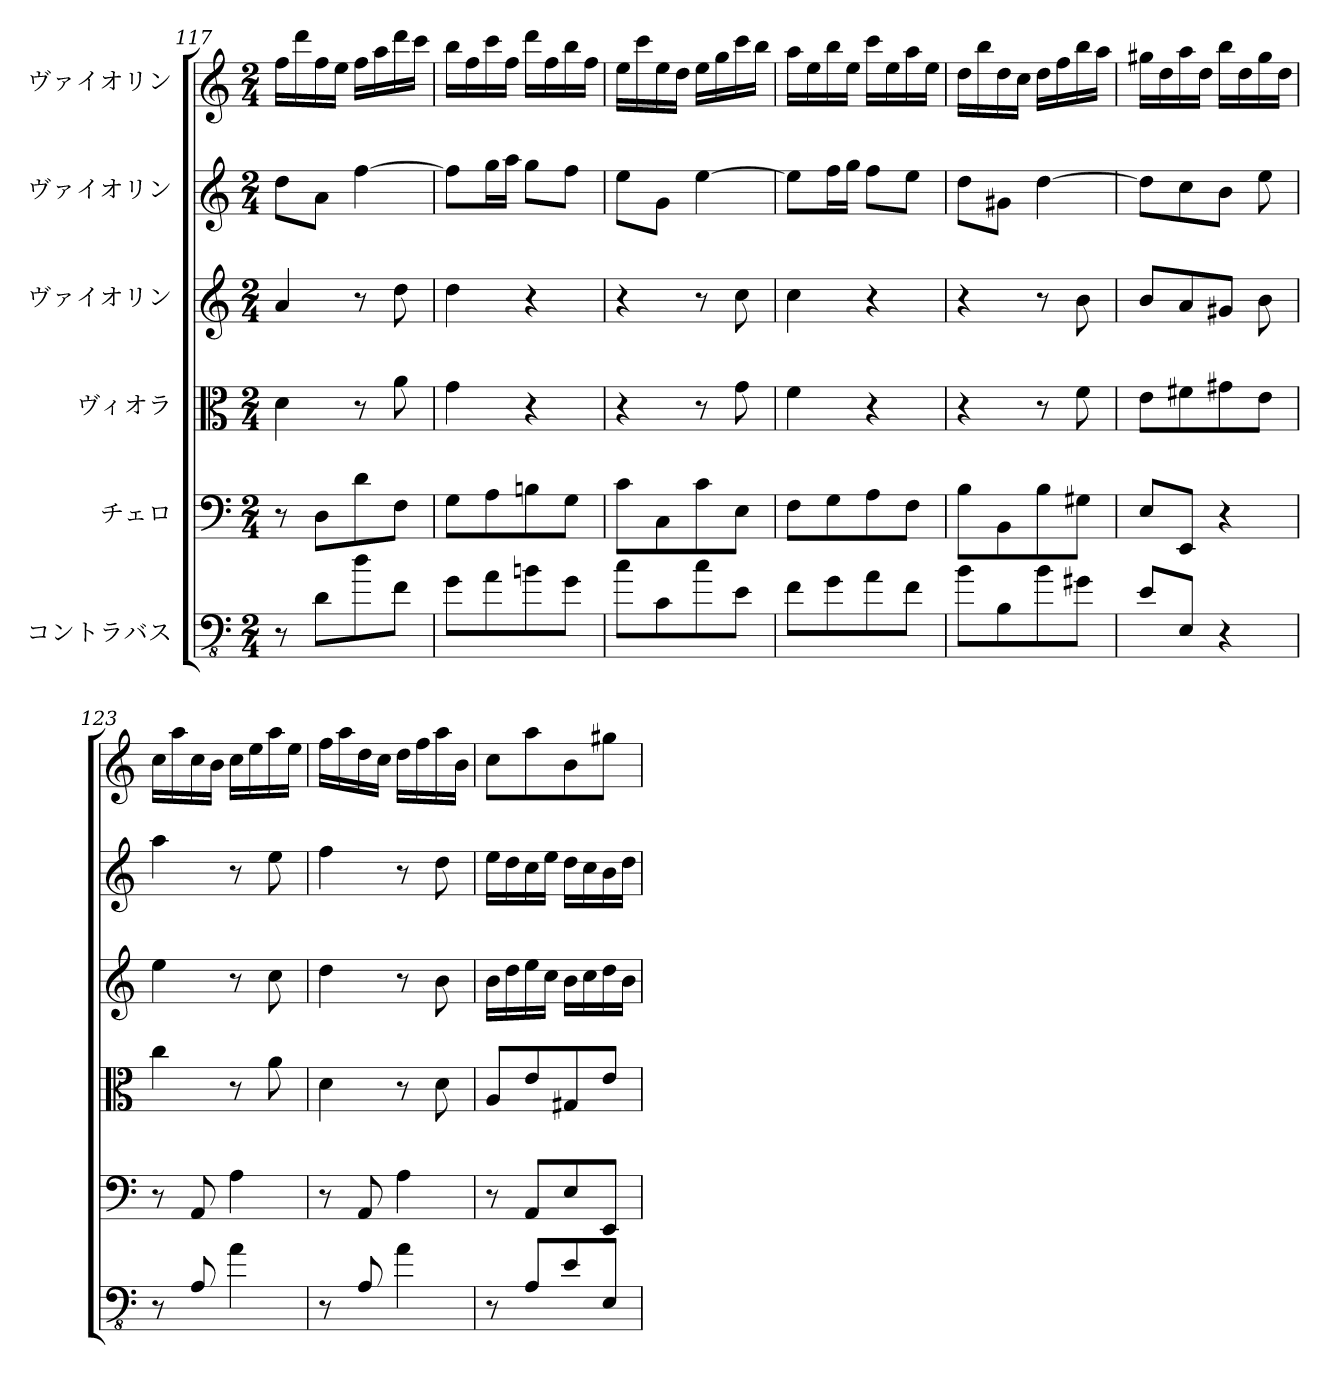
**kern	**kern	**kern	**kern	**kern	**kern
*part6	*part5	*part4	*part3	*part2	*part1
*staff6	*staff5	*staff4	*staff3	*staff2	*staff1
*I"コントラバス	*I"チェロ	*I"ヴィオラ	*I"ヴァイオリン	*I"ヴァイオリン	*I"ヴァイオリン
*clefFv4	*clefF4	*clefC3	*clefG2	*clefG2	*clefG2
*ITrd7c12	*	*	*	*	*
*k[]	*k[]	*k[]	*k[]	*k[]	*k[]
*M2/4	*M2/4	*M2/4	*M2/4	*M2/4	*M2/4
=117	=117	=117	=117	=117	=117
8r	8r	4d\	4a/	8dd\L	16ff\LL
.	.	.	.	.	16ddd\
8DD\L	8D\L	.	.	8a\J	16ff\
.	.	.	.	.	16ee\JJ
8D\	8d\	8r	8r	[4ff\	16ff\LL
.	.	.	.	.	16aa\
8FF\J	8F\J	8a\	8dd\	.	16ddd\
.	.	.	.	.	16ccc\JJ
!!LO:LB:g=z
=118	=118	=118	=118	=118	=118
8GG\L	8G\L	4g\	4dd\	8ff\L]	16bb\LL
.	.	.	.	.	16ff\
8AA\	8A\	.	.	16gg\L	16ccc\
.	.	.	.	16aa\JJ	16ff\JJ
8BBn\	8Bn\	4r	4r	8gg\L	16ddd\LL
.	.	.	.	.	16ff\
8GG\J	8G\J	.	.	8ff\J	16bb\
.	.	.	.	.	16ff\JJ
=119	=119	=119	=119	=119	=119
8C\L	8c\L	4r	4r	8ee\L	16ee\LL
.	.	.	.	.	16ccc\
8CC\	8C\	.	.	8g\J	16ee\
.	.	.	.	.	16dd\JJ
8C\	8c\	8r	8r	[4ee\	16ee\LL
.	.	.	.	.	16gg\
8EE\J	8E\J	8g\	8cc\	.	16ccc\
.	.	.	.	.	16bb\JJ
=120	=120	=120	=120	=120	=120
8FF\L	8F\L	4f\	4cc\	8ee\L]	16aa\LL
.	.	.	.	.	16ee\
8GG\	8G\	.	.	16ff\L	16bb\
.	.	.	.	16gg\JJ	16ee\JJ
8AA\	8A\	4r	4r	8ff\L	16ccc\LL
.	.	.	.	.	16ee\
8FF\J	8F\J	.	.	8ee\J	16aa\
.	.	.	.	.	16ee\JJ
=121	=121	=121	=121	=121	=121
8BB\L	8B\L	4r	4r	8dd\L	16dd\LL
.	.	.	.	.	16bb\
8BBB\	8BB\	.	.	8g#X\J	16dd\
.	.	.	.	.	16cc\JJ
8BB\	8B\	8r	8r	[4dd\	16dd\LL
.	.	.	.	.	16ff\
8GG#X\J	8G#X\J	8f\	8b\	.	16bb\
.	.	.	.	.	16aa\JJ
=122	=122	=122	=122	=122	=122
8EE/L	8E/L	8e\L	8b/L	8dd\L]	16gg#X\LL
.	.	.	.	.	16dd\
8EEE/J	8EE/J	8f#X\	8a/	8cc\	16aa\
.	.	.	.	.	16dd\JJ
4r	4r	8g#X\	8g#X/J	8b\J	16bb\LL
.	.	.	.	.	16dd\
.	.	8e\J	8b\	8ee\	16gg#\
.	.	.	.	.	16dd\JJ
!!LO:PB:g=z
=123	=123	=123	=123	=123	=123
8r	8r	4cc\	4ee\	4aa\	16cc\LL
.	.	.	.	.	16aa\
8AAA/	8AA/	.	.	.	16cc\
.	.	.	.	.	16b\JJ
4AA\	4A\	8r	8r	8r	16cc\LL
.	.	.	.	.	16ee\
.	.	8a\	8cc\	8ee\	16aa\
.	.	.	.	.	16ee\JJ
=124	=124	=124	=124	=124	=124
8r	8r	4d\	4dd\	4ff\	16ff\LL
.	.	.	.	.	16aa\
8AAA/	8AA/	.	.	.	16dd\
.	.	.	.	.	16cc\JJ
4AA\	4A\	8r	8r	8r	16dd\LL
.	.	.	.	.	16ff\
.	.	8d\	8b\	8dd\	16aa\
.	.	.	.	.	16b\JJ
=125	=125	=125	=125	=125	=125
8r	8r	8A/L	16b\LL	16ee\LL	8cc\L
.	.	.	16dd\	16dd\	.
8AAA/L	8AA/L	8e/	16ee\	16cc\	8aa\
.	.	.	16cc\JJ	16ee\JJ	.
8EE/	8E/	8G#X/	16b\LL	16dd\LL	8b\
.	.	.	16cc\	16cc\	.
8EEE/J	8EE/J	8e/J	16dd\	16b\	8gg#X\J
.	.	.	16b\JJ	16dd\JJ	.
=	=	=	=	=	=
*-	*-	*-	*-	*-	*-
